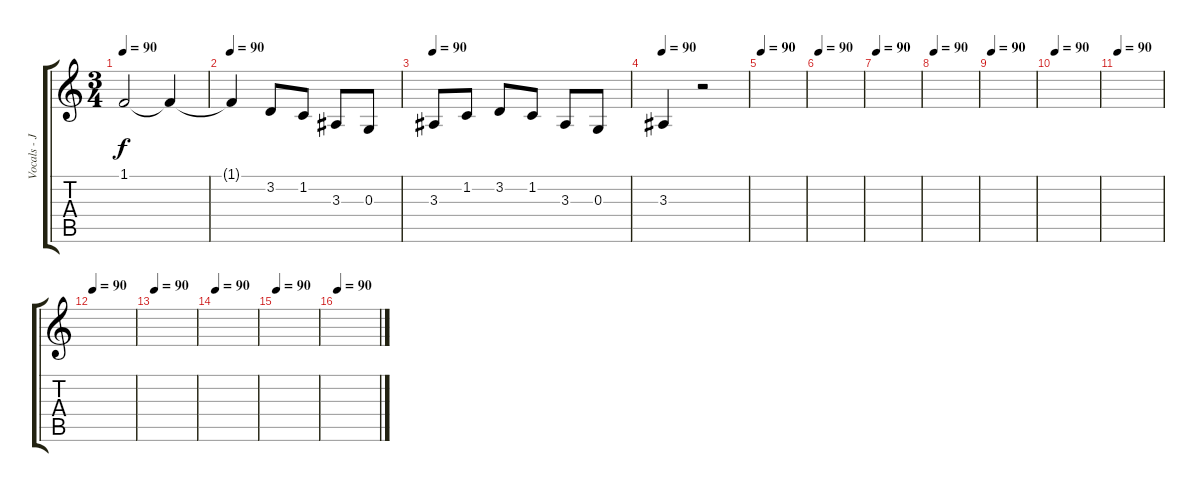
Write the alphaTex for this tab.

\track ("Vocals - John Frusciante" "Vocals - J") {instrument oboe}
\staff {score tabs}
\tuning (E4 B3 G3 D3 A2 E2) {hide}
\ts (3 4)
\tempo 90
\clef g2
\ks c
1.1.2{dy f} 1.1{t}.4 |
\tempo 90
1.1{t}.4 3.2.8 1.2.8 3.3.8 0.3.8 |
\tempo 90
3.3.8 1.2.8 3.2.8 1.2.8 3.3.8 0.3.8 |
\tempo 90
3.3.4 r.2 |
\tempo 90
|
\tempo 90
|
\tempo 90
|
\tempo 90
|
\tempo 90
|
\tempo 90
|
\tempo 90
|
\tempo 90
|
\tempo 90
|
\tempo 90
|
\tempo 90
|
\tempo 90
